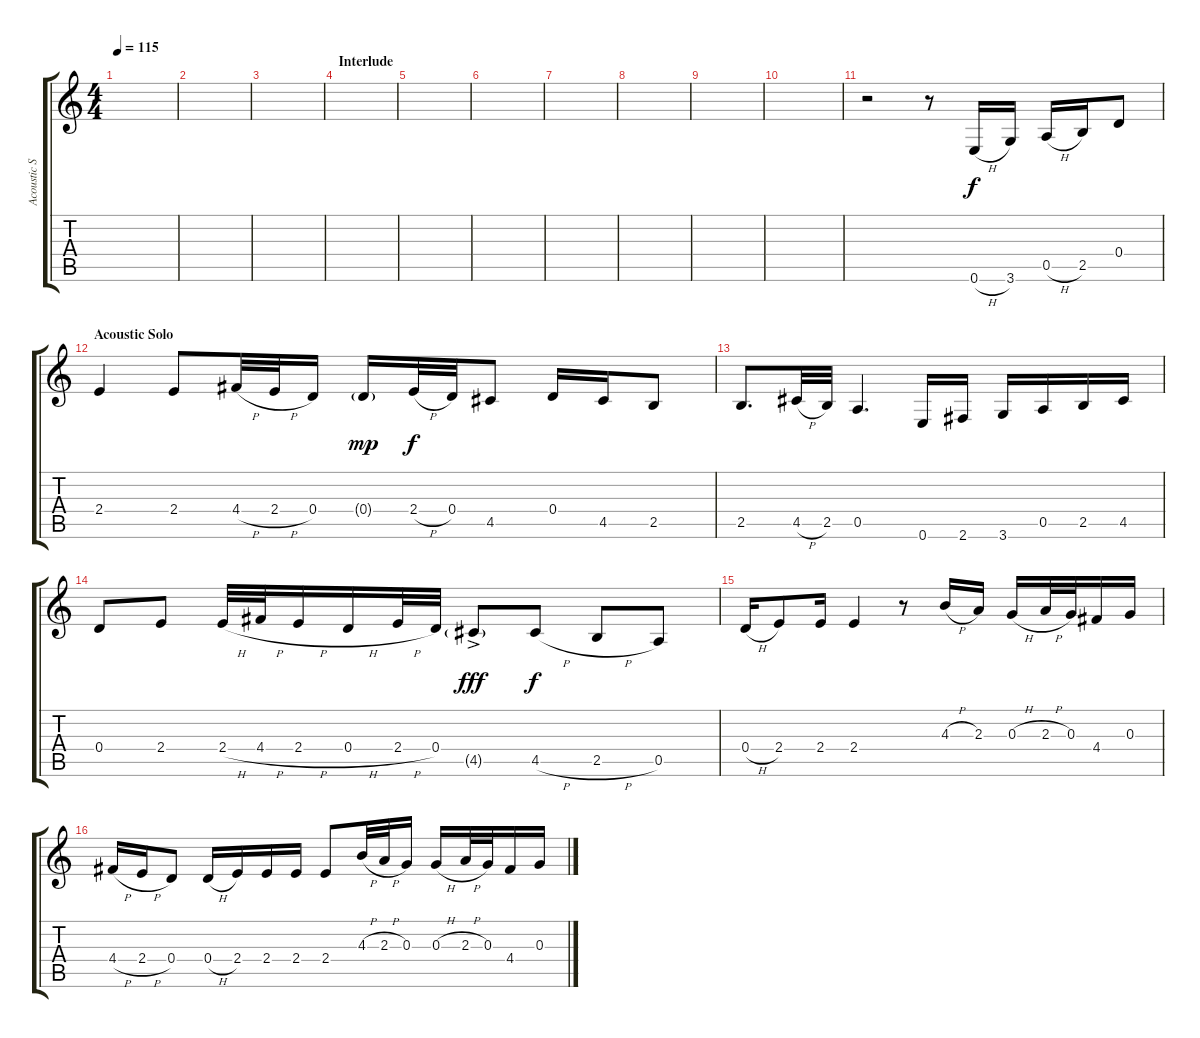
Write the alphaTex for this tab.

\track ("Acoustic Steel" "Acoustic S") {instrument acousticguitarsteel}
\staff {score tabs}
\tuning (E4 B3 G3 D3 A2 E2) {hide}
\ts (4 4)
\tempo 115
\clef g2
\ks c
|
|
|
\section ("" "Interlude")
|
|
|
|
|
|
|
r.2 r.8 0.6{h}.16 3.6.16 0.5{h}.16 2.5.16 0.4.8 |
\section ("" "Acoustic Solo")
2.4.4 2.4.8 4.4{h}.32 2.4{h}.32 0.4.16 0.4{g}.16{dy mp} 2.4{h}.32{dy f} 0.4.32 4.5.8 0.4.16 4.5.16 2.5.8 |
2.5.8{d} 4.5{h}.32 2.5.32 0.5.4{d} 0.6.16 2.6.16 3.6.16 0.5.16 2.5.16 4.5.16 |
0.4.8 2.4.8 2.4{h}.32 4.4{h}.32 2.4{h}.16 0.4{h}.16 2.4{h}.32 0.4.32 4.5{g ac}.8{dy fff} 4.5{h}.8{dy f} 2.5{h}.8 0.5.8 |
0.4{h}.16 2.4.8 2.4.16 2.4.4 r.8 4.3{h}.16 2.3.16 0.3{h}.16 2.3{h}.32 0.3.32 4.4.16 0.3.16 |
4.4{h}.16 2.4{h}.16 0.4.8 0.4{h}.16 2.4.16 2.4.16 2.4.16 2.4.8 4.3{h}.32 2.3{h}.32 0.3.16 0.3{h}.16 2.3{h}.32 0.3.32 4.4.16 0.3.16
